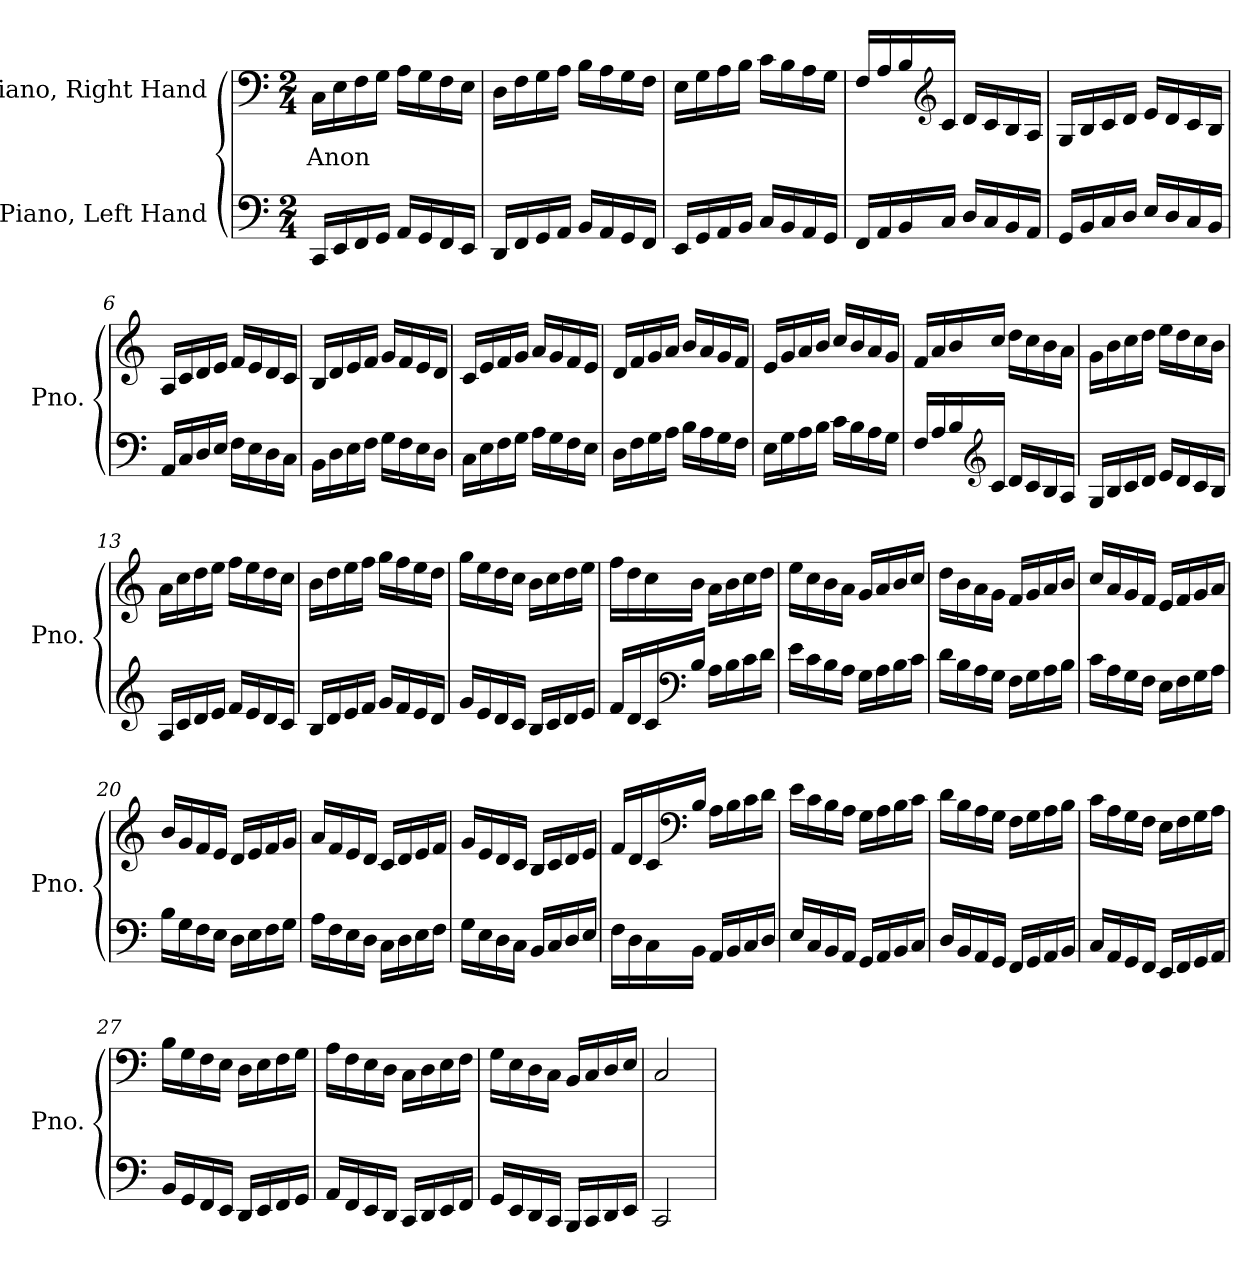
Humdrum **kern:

**kern	**kern	**text
*part2	*part1	*part1
*staff2	*staff1	*staff1
*I"Piano, Left Hand	*I"Piano, Right Hand	*
*I'Pno.	*I'Pno.	*
*clefF4	*clefF4	*
*k[]	*k[]	*
*M2/4	*M2/4	*
*MM60	*MM60	*
=1	=1	=1
!	!	!LO:LY:b
16CC/LL	16C\LL	Anon
16EE/	16E\	.
16FF/	16F\	.
16GG/JJ	16G\JJ	.
16AA/LL	16A\LL	.
16GG/	16G\	.
16FF/	16F\	.
16EE/JJ	16E\JJ	.
=2	=2	=2
16DD/LL	16D\LL	.
16FF/	16F\	.
16GG/	16G\	.
16AA/JJ	16A\JJ	.
16BB/LL	16B\LL	.
16AA/	16A\	.
16GG/	16G\	.
16FF/JJ	16F\JJ	.
=3	=3	=3
16EE/LL	16E\LL	.
16GG/	16G\	.
16AA/	16A\	.
16BB/JJ	16B\JJ	.
16C/LL	16c\LL	.
16BB/	16B\	.
16AA/	16A\	.
16GG/JJ	16G\JJ	.
!!LO:LB:g=z
=4	=4	=4
16FF/LL	16F/LL	.
16AA/	16A/	.
16BB/	16B/	.
*	*clefG2	*
16C/JJ	16c/JJ	.
16D/LL	16d/LL	.
16C/	16c/	.
16BB/	16B/	.
16AA/JJ	16A/JJ	.
=5	=5	=5
16GG/LL	16G/LL	.
16BB/	16B/	.
16C/	16c/	.
16D/JJ	16d/JJ	.
16E/LL	16e/LL	.
16D/	16d/	.
16C/	16c/	.
16BB/JJ	16B/JJ	.
=6	=6	=6
16AA/LL	16A/LL	.
16C/	16c/	.
16D/	16d/	.
16E/JJ	16e/JJ	.
16F\LL	16f/LL	.
16E\	16e/	.
16D\	16d/	.
16C\JJ	16c/JJ	.
=7	=7	=7
16BB\LL	16B/LL	.
16D\	16d/	.
16E\	16e/	.
16F\JJ	16f/JJ	.
16G\LL	16g/LL	.
16F\	16f/	.
16E\	16e/	.
16D\JJ	16d/JJ	.
!!LO:LB:g=z
=8	=8	=8
16C\LL	16c/LL	.
16E\	16e/	.
16F\	16f/	.
16G\JJ	16g/JJ	.
16A\LL	16a/LL	.
16G\	16g/	.
16F\	16f/	.
16E\JJ	16e/JJ	.
=9	=9	=9
16D\LL	16d/LL	.
16F\	16f/	.
16G\	16g/	.
16A\JJ	16a/JJ	.
16B\LL	16b/LL	.
16A\	16a/	.
16G\	16g/	.
16F\JJ	16f/JJ	.
=10	=10	=10
16E\LL	16e/LL	.
16G\	16g/	.
16A\	16a/	.
16B\JJ	16b/JJ	.
16c\LL	16cc/LL	.
16B\	16b/	.
16A\	16a/	.
16G\JJ	16g/JJ	.
=11	=11	=11
16F/LL	16f/LL	.
16A/	16a/	.
16B/	16b/	.
*clefG2	*	*
16c/JJ	16cc/JJ	.
16d/LL	16dd\LL	.
16c/	16cc\	.
16B/	16b\	.
16A/JJ	16a\JJ	.
!!LO:LB:g=z
=12	=12	=12
16G/LL	16g\LL	.
16B/	16b\	.
16c/	16cc\	.
16d/JJ	16dd\JJ	.
16e/LL	16ee\LL	.
16d/	16dd\	.
16c/	16cc\	.
16B/JJ	16b\JJ	.
=13	=13	=13
16A/LL	16a\LL	.
16c/	16cc\	.
16d/	16dd\	.
16e/JJ	16ee\JJ	.
16f/LL	16ff\LL	.
16e/	16ee\	.
16d/	16dd\	.
16c/JJ	16cc\JJ	.
=14	=14	=14
16B/LL	16b\LL	.
16d/	16dd\	.
16e/	16ee\	.
16f/JJ	16ff\JJ	.
16g/LL	16gg\LL	.
16f/	16ff\	.
16e/	16ee\	.
16d/JJ	16dd\JJ	.
=15	=15	=15
16g/LL	16gg\LL	.
16e/	16ee\	.
16d/	16dd\	.
16c/JJ	16cc\JJ	.
16B/LL	16b\LL	.
16c/	16cc\	.
16d/	16dd\	.
16e/JJ	16ee\JJ	.
!!LO:LB:g=z
=16	=16	=16
16f/LL	16ff\LL	.
16d/	16dd\	.
16c/	16cc\	.
*clefF4	*	*
16B/JJ	16b\JJ	.
16A\LL	16a\LL	.
16B\	16b\	.
16c\	16cc\	.
16d\JJ	16dd\JJ	.
=17	=17	=17
16e\LL	16ee\LL	.
16c\	16cc\	.
16B\	16b\	.
16A\JJ	16a\JJ	.
16G\LL	16g/LL	.
16A\	16a/	.
16B\	16b/	.
16c\JJ	16cc/JJ	.
=18	=18	=18
16d\LL	16dd\LL	.
16B\	16b\	.
16A\	16a\	.
16G\JJ	16g\JJ	.
16F\LL	16f/LL	.
16G\	16g/	.
16A\	16a/	.
16B\JJ	16b/JJ	.
=19	=19	=19
16c\LL	16cc/LL	.
16A\	16a/	.
16G\	16g/	.
16F\JJ	16f/JJ	.
16E\LL	16e/LL	.
16F\	16f/	.
16G\	16g/	.
16A\JJ	16a/JJ	.
=20	=20	=20
16B\LL	16b/LL	.
16G\	16g/	.
16F\	16f/	.
16E\JJ	16e/JJ	.
16D\LL	16d/LL	.
16E\	16e/	.
16F\	16f/	.
16G\JJ	16g/JJ	.
!!LO:LB:g=z
=21	=21	=21
16A\LL	16a/LL	.
16F\	16f/	.
16E\	16e/	.
16D\JJ	16d/JJ	.
16C\LL	16c/LL	.
16D\	16d/	.
16E\	16e/	.
16F\JJ	16f/JJ	.
=22	=22	=22
16G\LL	16g/LL	.
16E\	16e/	.
16D\	16d/	.
16C\JJ	16c/JJ	.
16BB/LL	16B/LL	.
16C/	16c/	.
16D/	16d/	.
16E/JJ	16e/JJ	.
=23	=23	=23
16F\LL	16f/LL	.
16D\	16d/	.
16C\	16c/	.
*	*clefF4	*
16BB\JJ	16B/JJ	.
16AA/LL	16A\LL	.
16BB/	16B\	.
16C/	16c\	.
16D/JJ	16d\JJ	.
=24	=24	=24
16E/LL	16e\LL	.
16C/	16c\	.
16BB/	16B\	.
16AA/JJ	16A\JJ	.
16GG/LL	16G\LL	.
16AA/	16A\	.
16BB/	16B\	.
16C/JJ	16c\JJ	.
!!LO:PB:g=z
=25	=25	=25
16D/LL	16d\LL	.
16BB/	16B\	.
16AA/	16A\	.
16GG/JJ	16G\JJ	.
16FF/LL	16F\LL	.
16GG/	16G\	.
16AA/	16A\	.
16BB/JJ	16B\JJ	.
=26	=26	=26
16C/LL	16c\LL	.
16AA/	16A\	.
16GG/	16G\	.
16FF/JJ	16F\JJ	.
16EE/LL	16E\LL	.
16FF/	16F\	.
16GG/	16G\	.
16AA/JJ	16A\JJ	.
=27	=27	=27
16BB/LL	16B\LL	.
16GG/	16G\	.
16FF/	16F\	.
16EE/JJ	16E\JJ	.
16DD/LL	16D\LL	.
16EE/	16E\	.
16FF/	16F\	.
16GG/JJ	16G\JJ	.
=28	=28	=28
16AA/LL	16A\LL	.
16FF/	16F\	.
16EE/	16E\	.
16DD/JJ	16D\JJ	.
16CC/LL	16C\LL	.
16DD/	16D\	.
16EE/	16E\	.
16FF/JJ	16F\JJ	.
!!LO:LB:g=z
=29	=29	=29
16GG/LL	16G\LL	.
16EE/	16E\	.
16DD/	16D\	.
16CC/JJ	16C\JJ	.
16BBB/LL	16BB/LL	.
16CC/	16C/	.
16DD/	16D/	.
16EE/JJ	16E/JJ	.
=30	=30	=30
2CC/	2C/	.
=	=	=
*-	*-	*-
